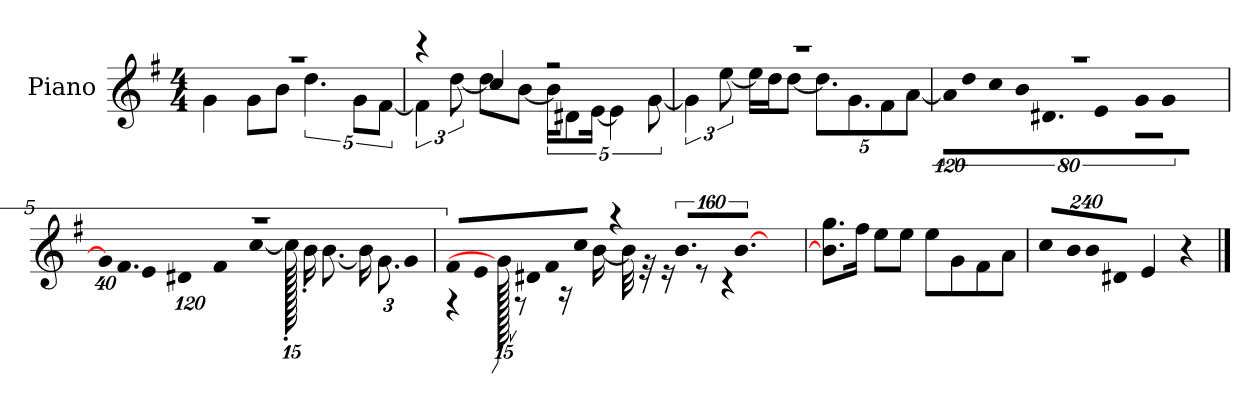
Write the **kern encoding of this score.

**kern
*part1
*staff1
*I"Piano
*I'P-no
*clefG2
*k[f#]
*M4/4
*MM90
=1
*^
1r	4g\
.	8g\L
.	8b\J
.	5.dd\
.	10g\L
.	[10f#\J
=2	=2
4r	6f#\]
.	[12dd\
4cc/	8dd\L]
.	[8b\J
2r	20b\KL]
.	10d#X\
.	[20e\Jk
.	5e\]
.	[10g\
=3	=3
1r	6g\]
.	[12ee\
.	16ee\LL]
.	16dd\J
.	[8dd\J
*	*Xbrackettup
.	10.dd\L]
.	10.g\
.	10f#\
.	[10a\J
!!LO:LB:g=z	!!
=4	=4
*	*brackettup
!	!LO:N:vis=16
1r	1920%107a\KL]
!	!LO:N:vis=8
.	640%71dd\
!	!LO:N:vis=8
.	640%71cc\
!	!LO:N:vis=8
.	640%71b\
.	9.d#X\J
!	!LO:N:vis=4
.	1920%427e\
!	!LO:N:vis=8
.	640%71g\L
!	!LO:N:vis=8
.	[640%71g\J
.	1920ryy
=5	=5
*	*Xbrackettup
!	!LO:N:vis=32
1r	640%23g\KLL]
!	!LO:N:vis=16.
.	960%103f#\J
!	!LO:N:vis=8
.	960%137e\
!	!LO:N:vis=16
.	1920%137d#X\L
!	!LO:N:vis=32
.	640%23f#\K
.	[384%41cc\J
.	1920cc'\]
.	16b'\KL
.	[8.b\J
.	24b\KL]
.	12.g\
.	[640%53g\J
=6	=6
*brackettup	*
!LO:N:vis=8	!
960%137f#/L	4r
!LO:N:vis=8	!
960%137e/	.
.	1920g\]
.	8r
!LO:N:vis=16	!
1920%137d#X/L	.
!LO:N:vis=16	!
1920%137f#/	.
.	16r
!LO:N:vis=16	!
1920%137cc/JJ	.
.	[16b\
!LO:N:vis=16	!
1920%137r	.
.	32b\]
.	32r
.	16r
!LO:N:vis=8.	!
640%137b/L	.
.	8r
.	4r
!LO:N:vis=8.	!
[640%137b/J	.
640ryy	.
*v	*v
!!LO:LB:g=z
=7
8.b\] 8.gg\L
16ff#\Jk
8ee\L
8ee\J
8ee\L
8g\
8f#\
8a\J
=8
*Xbrackettup
!LO:N:vis=8
960%137cc/L
!LO:N:vis=16
1920%137b/K
!LO:N:vis=8
960%137b/
!LO:N:vis=8
960%137d#X/J
4e/
4r
==
*-
